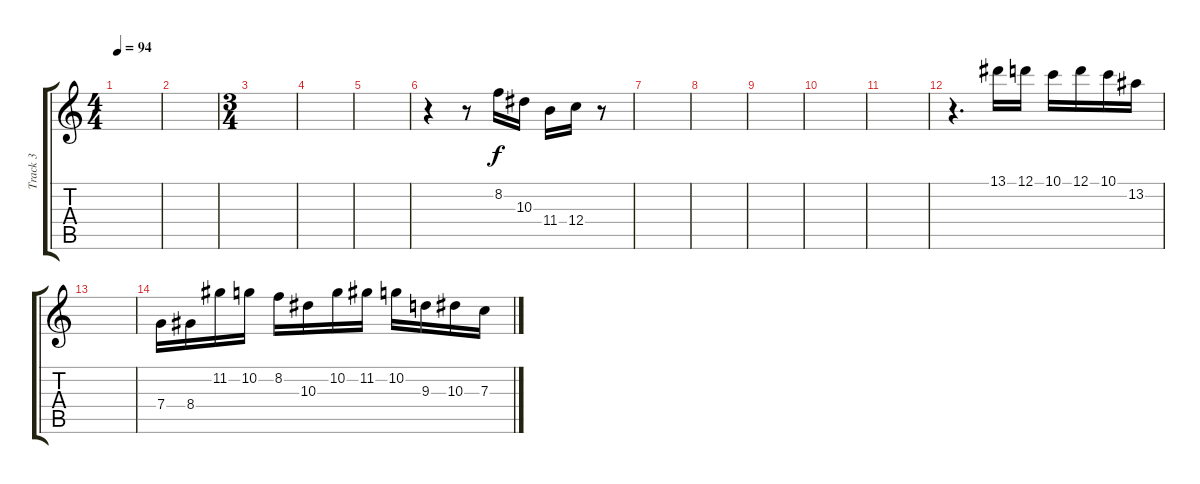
\track ("Track 3" "Track 3") {instrument overdrivenguitar}
\staff {score tabs}
\tuning (D4 A3 F3 C3 G2 C2) {hide}
\ts (4 4)
\tempo 94
\clef g2
\ks c
|
|
\ts (3 4)
|
|
|
r.4 r.8 8.2.16 10.3.16 11.4.16 12.4.16 r.8 |
|
|
|
|
|
r.4{d} 13.1.16 12.1.16 10.1.16 12.1.16 10.1.16 13.2.16 |
|
7.4.16 8.4.16 11.2.16 10.2.16 8.2.16 10.3.16 10.2.16 11.2.16 10.2.16 9.3.16 10.3.16 7.3.16
